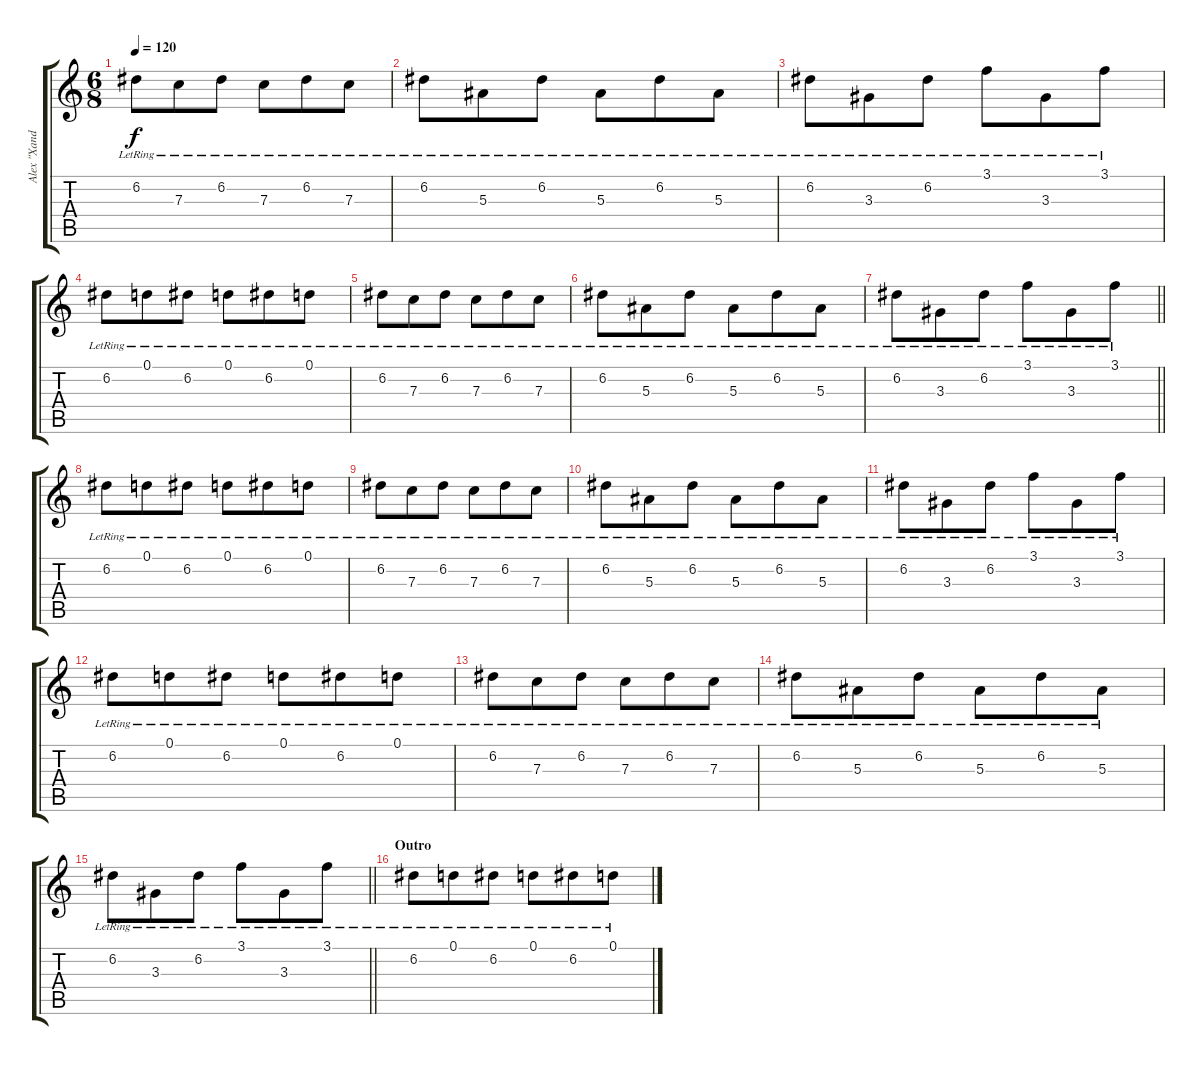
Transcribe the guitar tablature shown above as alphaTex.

\track ("Alex \"Xander\" Bois" "Alex \"Xand") {instrument distortionguitar}
\staff {score tabs}
\tuning (D4 A3 F3 C3 G2 C2) {hide}
\ts (6 8)
\tempo 120
\clef g2
\ks c
6.2{lr}.8{dy f} 7.3{lr}.8 6.2{lr}.8 7.3{lr}.8 6.2{lr}.8 7.3{lr}.8 |
6.2{lr}.8 5.3{lr}.8 6.2{lr}.8 5.3{lr}.8 6.2{lr}.8 5.3{lr}.8 |
6.2{lr}.8 3.3{lr}.8 6.2{lr}.8 3.1{lr}.8 3.3{lr}.8 3.1{lr}.8 |
6.2{lr}.8 0.1{lr}.8 6.2{lr}.8 0.1{lr}.8 6.2{lr}.8 0.1{lr}.8 |
6.2{lr}.8 7.3{lr}.8 6.2{lr}.8 7.3{lr}.8 6.2{lr}.8 7.3{lr}.8 |
6.2{lr}.8 5.3{lr}.8 6.2{lr}.8 5.3{lr}.8 6.2{lr}.8 5.3{lr}.8 |
\barLineRight lightlight
6.2{lr}.8 3.3{lr}.8 6.2{lr}.8 3.1{lr}.8 3.3{lr}.8 3.1{lr}.8 |
6.2{lr}.8 0.1{lr}.8 6.2{lr}.8 0.1{lr}.8 6.2{lr}.8 0.1{lr}.8 |
6.2{lr}.8 7.3{lr}.8 6.2{lr}.8 7.3{lr}.8 6.2{lr}.8 7.3{lr}.8 |
6.2{lr}.8 5.3{lr}.8 6.2{lr}.8 5.3{lr}.8 6.2{lr}.8 5.3{lr}.8 |
6.2{lr}.8 3.3{lr}.8 6.2{lr}.8 3.1{lr}.8 3.3{lr}.8 3.1{lr}.8 |
6.2{lr}.8 0.1{lr}.8 6.2{lr}.8 0.1{lr}.8 6.2{lr}.8 0.1{lr}.8 |
6.2{lr}.8 7.3{lr}.8 6.2{lr}.8 7.3{lr}.8 6.2{lr}.8 7.3{lr}.8 |
6.2{lr}.8 5.3{lr}.8 6.2{lr}.8 5.3{lr}.8 6.2{lr}.8 5.3{lr}.8 |
\barLineRight lightlight
6.2{lr}.8 3.3{lr}.8 6.2{lr}.8 3.1{lr}.8 3.3{lr}.8 3.1{lr}.8 |
\section ("" "Outro")
6.2{lr}.8 0.1{lr}.8 6.2{lr}.8 0.1{lr}.8 6.2{lr}.8 0.1{lr}.8
